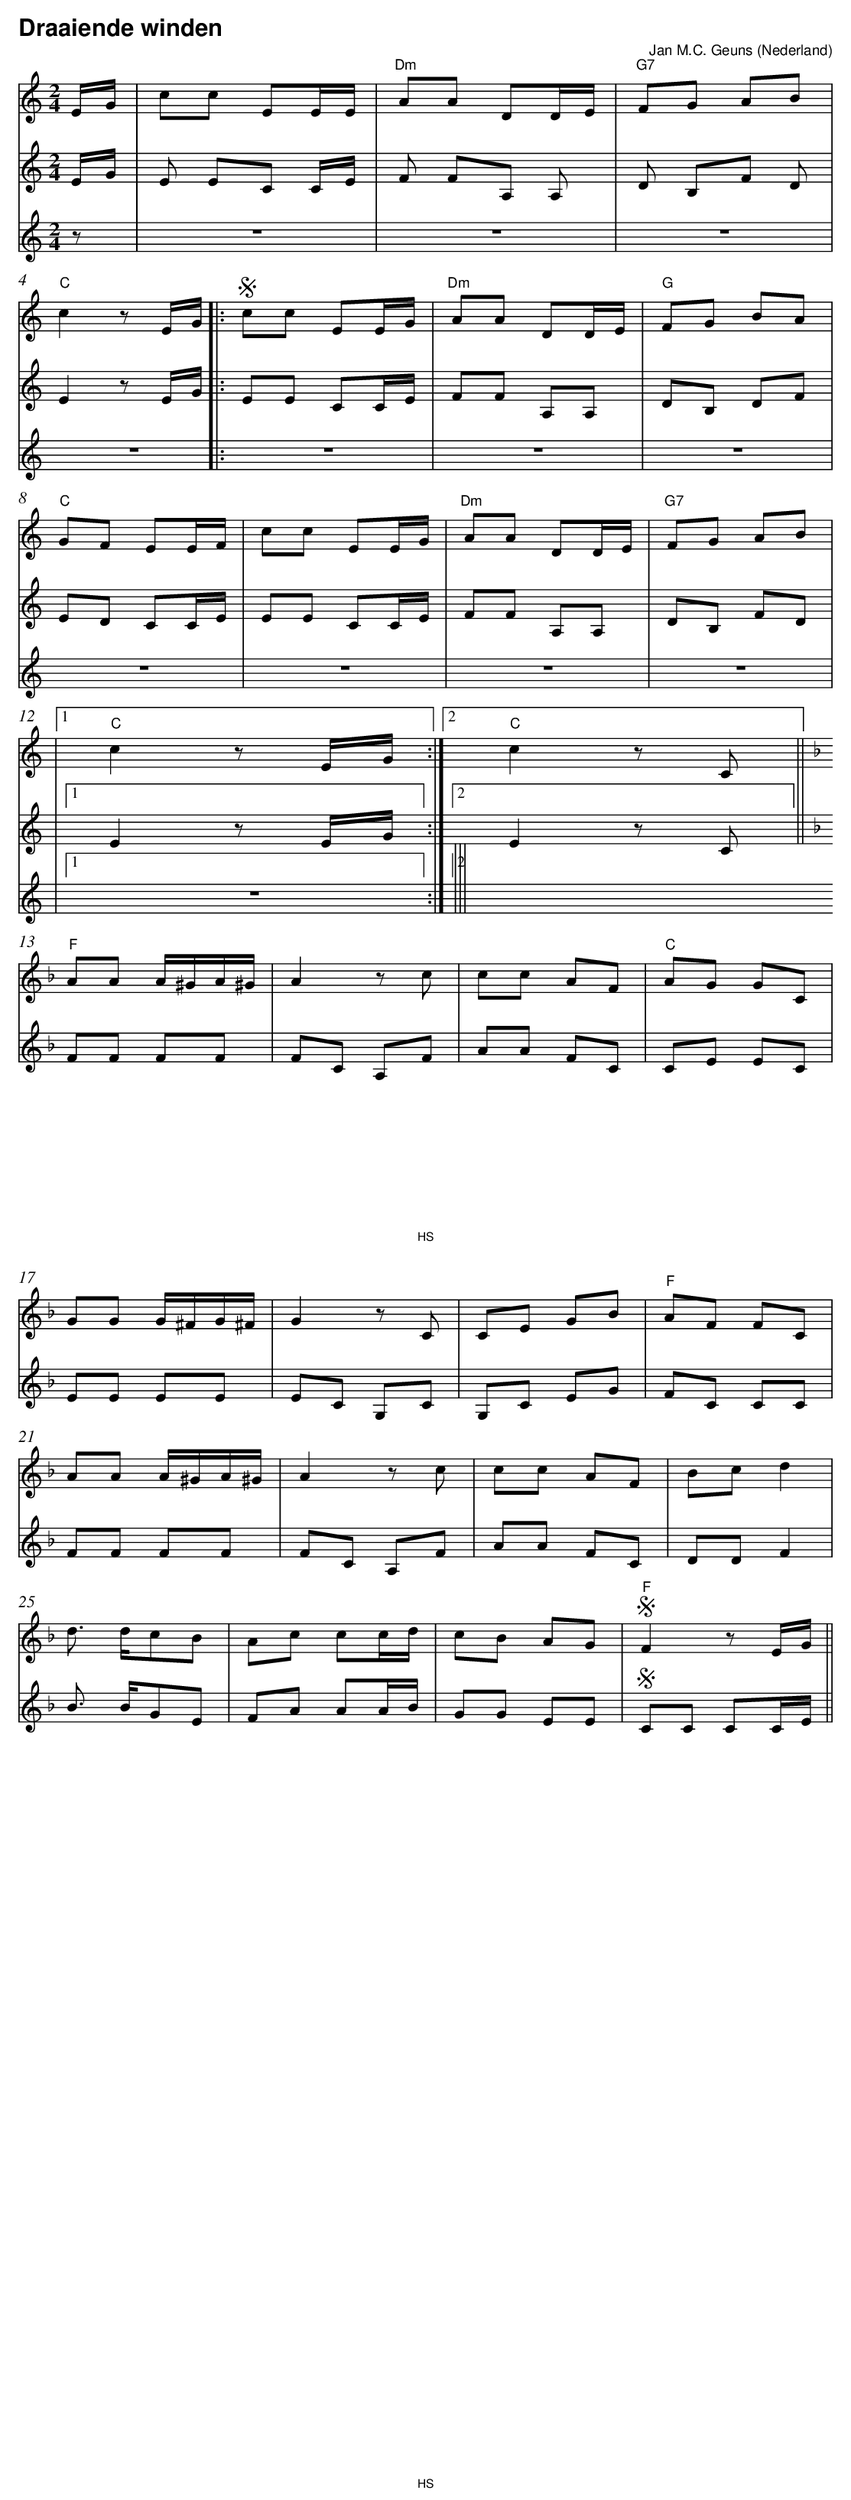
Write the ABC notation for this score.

X:1
T:Draaiende winden
C:Jan M.C. Geuns
O:Nederland
M:2/4
L:1/8
Q:1/4=116
K:C
V:1
E/G/ |cc EE/E/ |"Dm" AA DD/E/ |"G7" FG AB |
"C" c2 zE/G/   |:!segno!cc EE/G/ |"Dm" AA DD/E/ |"G" FG BA |
"C" GF EE/F/ |cc EE/G/ |"Dm" AA DD/E/ |"G7" FG AB |
|1 "C" c2 zE/G/ :|2 "C" c2 zC ||
K:F
"F" AA A/^G/A/^G/ |A2 zc |cc AF |"C" AG GC |
GG G/^F/G/^F/ |G2 zC |CE GB |"F" AF FC |
AA A/^G/A/^G/ |A2 zc |cc AF |Bc d2 |
d3/2 d/cB |Ac cc/d/ |cB AG |!segno!"F" F2 zE/G/ ||
V:2
K:C
E/G/|E EC C/E/|F FA, A,|D B,F D|
E2 zE/G/  |:EE CC/E/ |FF A,A, |DB, DF |
ED CC/E/ |EE CC/E/ |FF A,A, |DB, FD |
|1 E2 zE/G/ :|2 E2 zC ||
K:F
FF FF |FC A,F |AA FC |CE EC |
EE EE |EC G,C |G,C EG |FC CC |
FF FF |FC A,F |AA FC |DD F2 |
B3/2 B/GE |FA AA/B/ |GG EE |!segno!CC CC/E/ ||
V:3
K:C
z|z4 |z4 |z4 |
z4  |:z4 |z4 |z4 |
z4 |z4 |z4 |z4 |
|1 z4 :|2 |||
